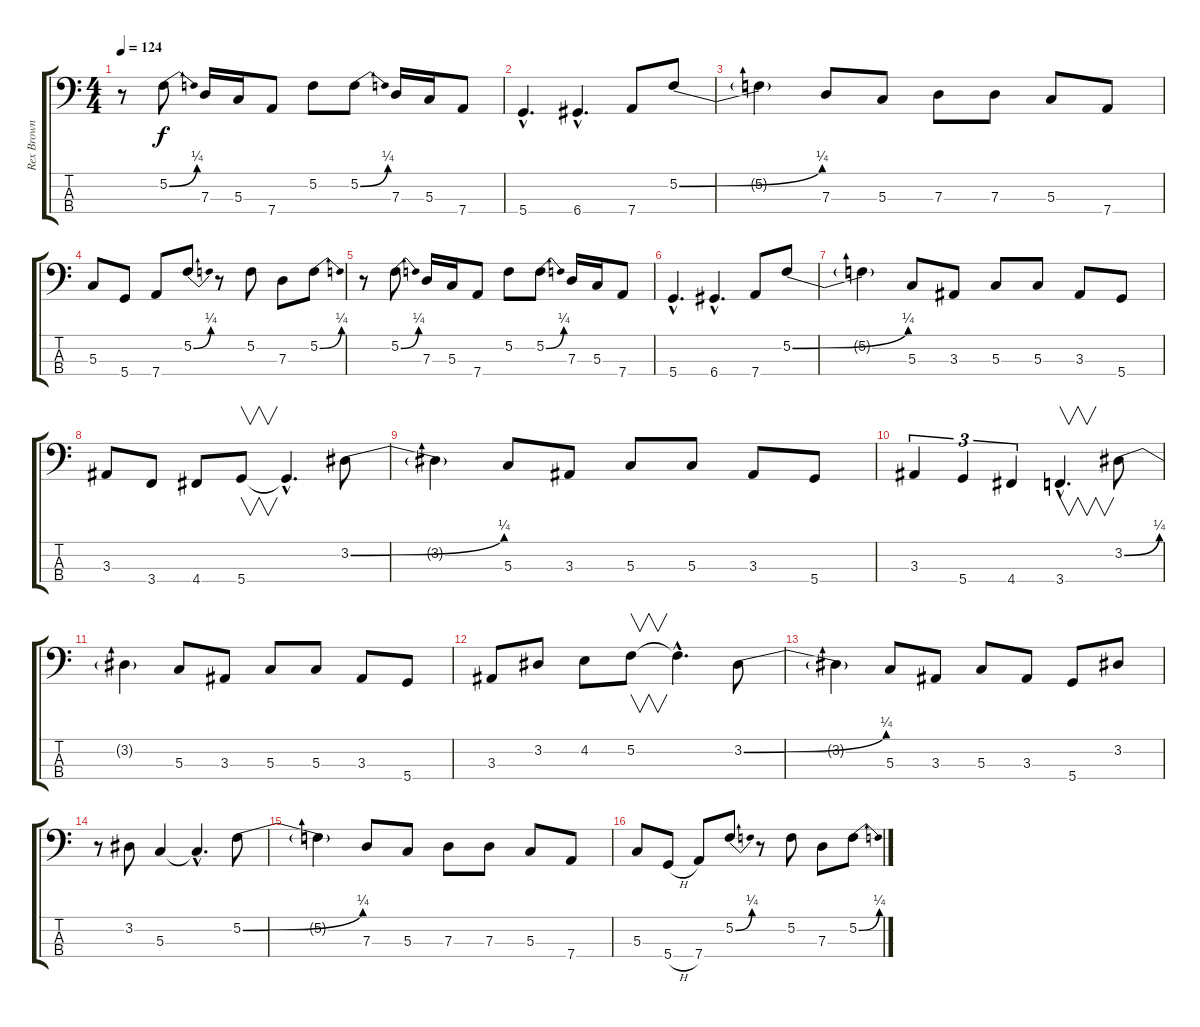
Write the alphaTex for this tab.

\track ("Rex Brown" "Rex Brown") {instrument electricbasspick}
\staff {score tabs}
\tuning (F2 C2 G1 D1) {hide}
\ts (4 4)
\tempo 124
\clef f4
\ks c
r.8{dy f} 5.2{be (bend 0 0 60 1)}.8 7.3.16 5.3.16 7.4.8 5.2.8 5.2{be (bend 0 0 60 1)}.8 7.3.16 5.3.16 7.4.8 |
5.4{hac}.4{d} 6.4{hac}.4{d} 7.4.8 5.2{be (bend 0 0 60 1)}.8 |
5.2{t}.4 7.3.8 5.3.8 7.3.8 7.3.8 5.3.8 7.4.8 |
5.3.8 5.4.8 7.4.8 5.2{be (bend 0 0 60 1)}.8 r.8 5.2.8 7.3.8 5.2{be (bend 0 0 60 1)}.8 |
r.8 5.2{be (bend 0 0 60 1)}.8 7.3.16 5.3.16 7.4.8 5.2.8 5.2{be (bend 0 0 60 1)}.8 7.3.16 5.3.16 7.4.8 |
5.4{hac}.4{d} 6.4{hac}.4{d} 7.4.8 5.2{be (bend 0 0 60 1)}.8 |
5.2{t}.4 5.3.8 3.3.8 5.3.8 5.3.8 3.3.8 5.4.8 |
3.3.8 3.4.8 4.4.8 5.4.8{v} 5.4{hac t}.4{d} 3.2{be (bend 0 0 60 1)}.8 |
3.2{t}.4 5.3.8 3.3.8 5.3.8 5.3.8 3.3.8 5.4.8 |
3.3.4{tu (3 2)} 5.4.4{tu (3 2)} 4.4.4{tu (3 2)} 3.4{hac}.4{v d} 3.2{be (bend 0 0 60 1)}.8 |
3.2{t}.4 5.3.8 3.3.8 5.3.8 5.3.8 3.3.8 5.4.8 |
3.3.8 3.2.8 4.2.8 5.2.8{v} 5.2{hac t}.4{d} 3.2{be (bend 0 0 60 1)}.8 |
3.2{t}.4 5.3.8 3.3.8 5.3.8 3.3.8 5.4.8 3.2.8 |
r.8 3.2.8 5.3.4 5.3{hac t}.4{d} 5.2{be (bend 0 0 60 1)}.8 |
5.2{t}.4 7.3.8 5.3.8 7.3.8 7.3.8 5.3.8 7.4.8 |
5.3.8 5.4{h}.8 7.4.8 5.2{be (bend 0 0 60 1)}.8 r.8 5.2.8 7.3.8 5.2{be (bend 0 0 60 1)}.8
